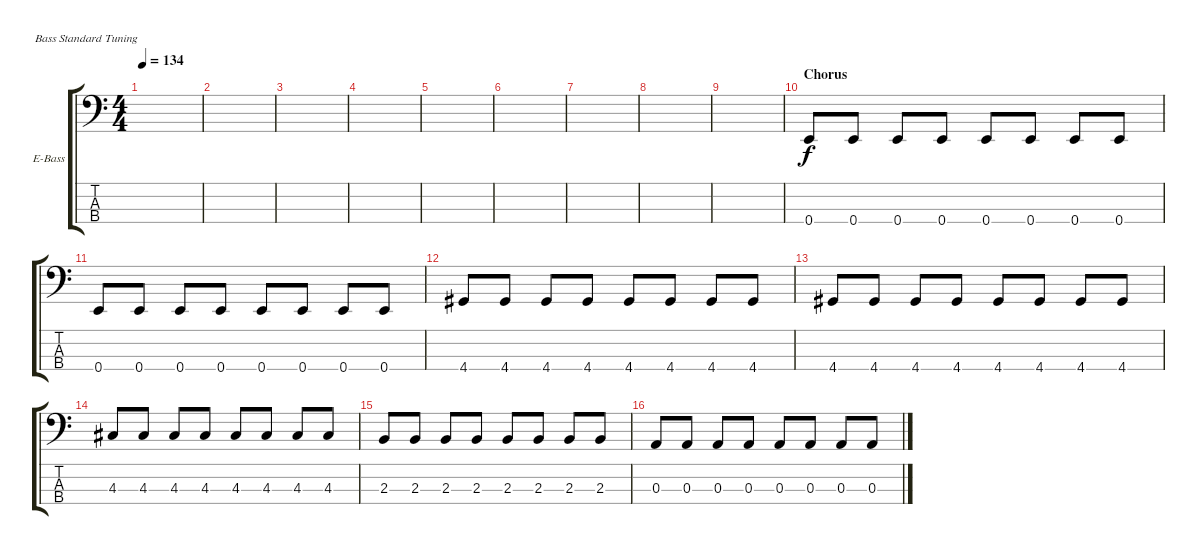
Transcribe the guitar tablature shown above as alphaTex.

\defaultSystemsLayout 4
\bracketExtendMode groupsimilarinstruments
\firstSystemTrackNameOrientation horizontal
\otherSystemsTrackNameOrientation horizontal
\track ("Electric Bass" "E-Bass") {instrument electricbassfinger}
\staff {score tabs}
\tuning (G2 D2 A1 E1)
\ts (4 4)
\tempo 134
\clef f4
\scale
0.333333
\ks c
|
\scale
0.333333 |
\scale
0.333333 |
\scale
0.333333 |
\scale
0.333333 |
\scale
0.333333 |
\scale
0.333333 |
\scale
0.333333 |
\scale
0.333333 |
\section ("" "Chorus")
\scale
0.333333 0.4.8 0.4.8 0.4.8 0.4.8 0.4.8 0.4.8 0.4.8 0.4.8 |
\scale
0.333333 0.4.8 0.4.8 0.4.8 0.4.8 0.4.8 0.4.8 0.4.8 0.4.8 |
\scale
0.333333 4.4.8 4.4.8 4.4.8 4.4.8 4.4.8 4.4.8 4.4.8 4.4.8 |
\scale
0.333333 4.4.8 4.4.8 4.4.8 4.4.8 4.4.8 4.4.8 4.4.8 4.4.8 |
\scale
0.333333 4.3.8 4.3.8 4.3.8 4.3.8 4.3.8 4.3.8 4.3.8 4.3.8 |
\scale
0.333333 2.3.8 2.3.8 2.3.8 2.3.8 2.3.8 2.3.8 2.3.8 2.3.8 |
\scale
0.333333 0.3.8 0.3.8 0.3.8 0.3.8 0.3.8 0.3.8 0.3.8 0.3.8
